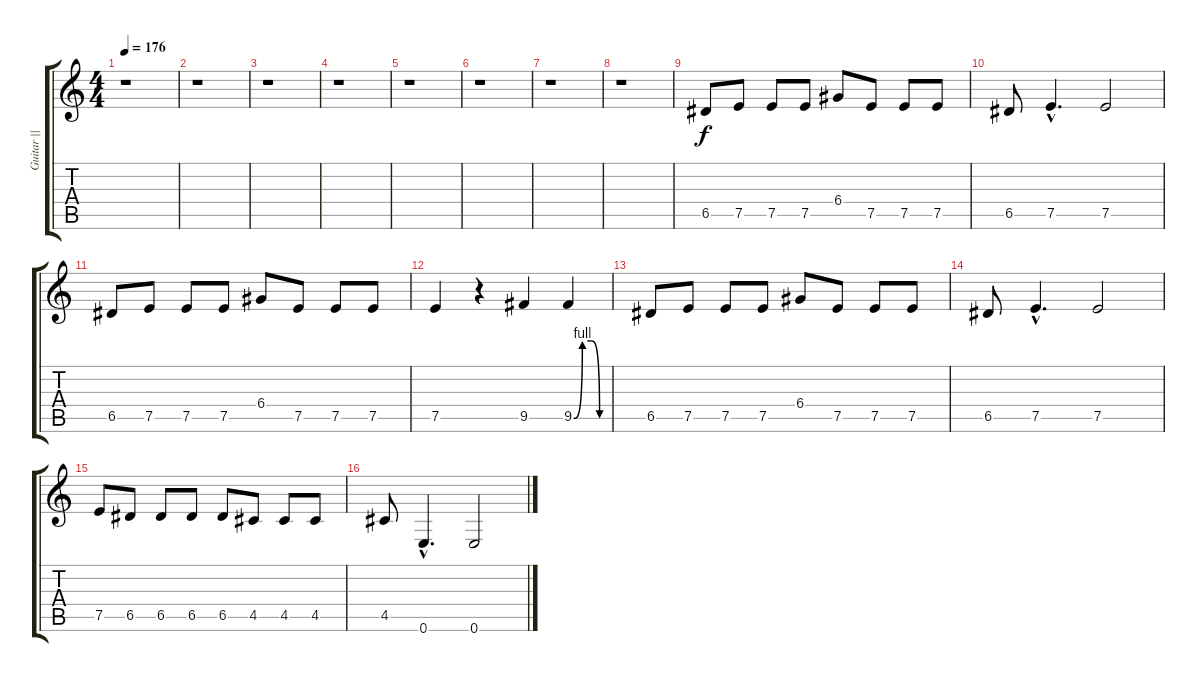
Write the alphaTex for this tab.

\track ("Guitar ||" "Guitar ||") {instrument distortionguitar}
\staff {score tabs}
\tuning (E4 B3 G3 D3 A2 E2) {hide}
\ts (4 4)
\tempo 176
\clef g2
\ks c
r.1{dy f} |
r.1 |
r.1 |
r.1 |
r.1 |
r.1 |
r.1 |
r.1 |
6.5.8 7.5.8 7.5.8 7.5.8 6.4.8 7.5.8 7.5.8 7.5.8 |
6.5.8 7.5{hac}.4{d} 7.5.2 |
6.5.8 7.5.8 7.5.8 7.5.8 6.4.8 7.5.8 7.5.8 7.5.8 |
7.5.4 r.4 9.5.4 9.5{be (custom 0 0 15 4 30 4 45 0 60 0)}.4 |
6.5.8 7.5.8 7.5.8 7.5.8 6.4.8 7.5.8 7.5.8 7.5.8 |
6.5.8 7.5{hac}.4{d} 7.5.2 |
7.5.8 6.5.8 6.5.8 6.5.8 6.5.8 4.5.8 4.5.8 4.5.8 |
4.5.8 0.6{hac}.4{d} 0.6.2
